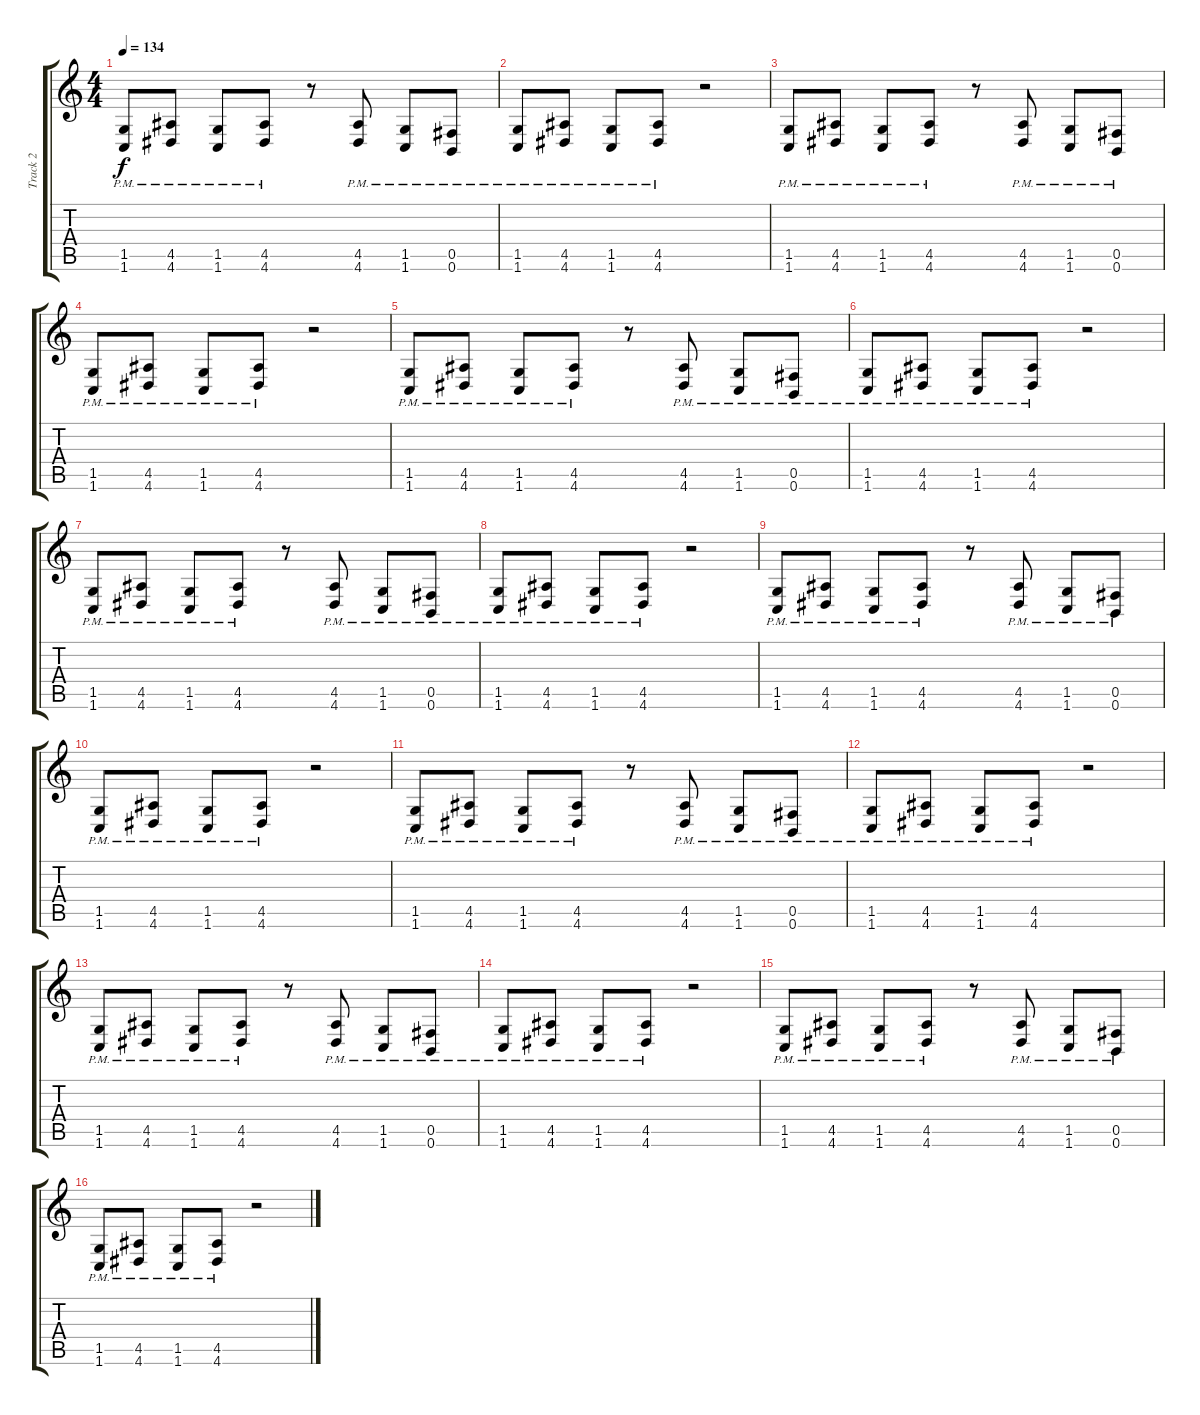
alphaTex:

\track ("Track 2" "Track 2") {instrument distortionguitar}
\staff {score tabs}
\tuning (Db4 Ab3 E3 B2 Gb2 B1) {hide}
\ts (4 4)
\tempo 134
\clef g2
\ks c
(1.5{pm} 1.6{pm}).8{dy f} (4.5{pm} 4.6{pm}).8 (1.5{pm} 1.6{pm}).8 (4.5{pm} 4.6{pm}).8 r.8 (4.5{pm} 4.6{pm}).8 (1.5{pm} 1.6{pm}).8 (0.5{pm} 0.6{pm}).8 |
(1.5{pm} 1.6{pm}).8 (4.5{pm} 4.6{pm}).8 (1.5{pm} 1.6{pm}).8 (4.5{pm} 4.6{pm}).8 r.2 |
(1.5{pm} 1.6{pm}).8 (4.5{pm} 4.6{pm}).8 (1.5{pm} 1.6{pm}).8 (4.5{pm} 4.6{pm}).8 r.8 (4.5{pm} 4.6{pm}).8 (1.5{pm} 1.6{pm}).8 (0.5{pm} 0.6{pm}).8 |
(1.5{pm} 1.6{pm}).8 (4.5{pm} 4.6{pm}).8 (1.5{pm} 1.6{pm}).8 (4.5{pm} 4.6{pm}).8 r.2 |
(1.5{pm} 1.6{pm}).8 (4.5{pm} 4.6{pm}).8 (1.5{pm} 1.6{pm}).8 (4.5{pm} 4.6{pm}).8 r.8 (4.5{pm} 4.6{pm}).8 (1.5{pm} 1.6{pm}).8 (0.5{pm} 0.6{pm}).8 |
(1.5{pm} 1.6{pm}).8 (4.5{pm} 4.6{pm}).8 (1.5{pm} 1.6{pm}).8 (4.5{pm} 4.6{pm}).8 r.2 |
(1.5{pm} 1.6{pm}).8 (4.5{pm} 4.6{pm}).8 (1.5{pm} 1.6{pm}).8 (4.5{pm} 4.6{pm}).8 r.8 (4.5{pm} 4.6{pm}).8 (1.5{pm} 1.6{pm}).8 (0.5{pm} 0.6{pm}).8 |
(1.5{pm} 1.6{pm}).8 (4.5{pm} 4.6{pm}).8 (1.5{pm} 1.6{pm}).8 (4.5{pm} 4.6{pm}).8 r.2 |
(1.5{pm} 1.6{pm}).8 (4.5{pm} 4.6{pm}).8 (1.5{pm} 1.6{pm}).8 (4.5{pm} 4.6{pm}).8 r.8 (4.5{pm} 4.6{pm}).8 (1.5{pm} 1.6{pm}).8 (0.5{pm} 0.6{pm}).8 |
(1.5{pm} 1.6{pm}).8 (4.5{pm} 4.6{pm}).8 (1.5{pm} 1.6{pm}).8 (4.5{pm} 4.6{pm}).8 r.2 |
(1.5{pm} 1.6{pm}).8 (4.5{pm} 4.6{pm}).8 (1.5{pm} 1.6{pm}).8 (4.5{pm} 4.6{pm}).8 r.8 (4.5{pm} 4.6{pm}).8 (1.5{pm} 1.6{pm}).8 (0.5{pm} 0.6{pm}).8 |
(1.5{pm} 1.6{pm}).8 (4.5{pm} 4.6{pm}).8 (1.5{pm} 1.6{pm}).8 (4.5{pm} 4.6{pm}).8 r.2 |
(1.5{pm} 1.6{pm}).8 (4.5{pm} 4.6{pm}).8 (1.5{pm} 1.6{pm}).8 (4.5{pm} 4.6{pm}).8 r.8 (4.5{pm} 4.6{pm}).8 (1.5{pm} 1.6{pm}).8 (0.5{pm} 0.6{pm}).8 |
(1.5{pm} 1.6{pm}).8 (4.5{pm} 4.6{pm}).8 (1.5{pm} 1.6{pm}).8 (4.5{pm} 4.6{pm}).8 r.2 |
(1.5{pm} 1.6{pm}).8 (4.5{pm} 4.6{pm}).8 (1.5{pm} 1.6{pm}).8 (4.5{pm} 4.6{pm}).8 r.8 (4.5{pm} 4.6{pm}).8 (1.5{pm} 1.6{pm}).8 (0.5{pm} 0.6{pm}).8 |
(1.5{pm} 1.6{pm}).8 (4.5{pm} 4.6{pm}).8 (1.5{pm} 1.6{pm}).8 (4.5{pm} 4.6{pm}).8 r.2
